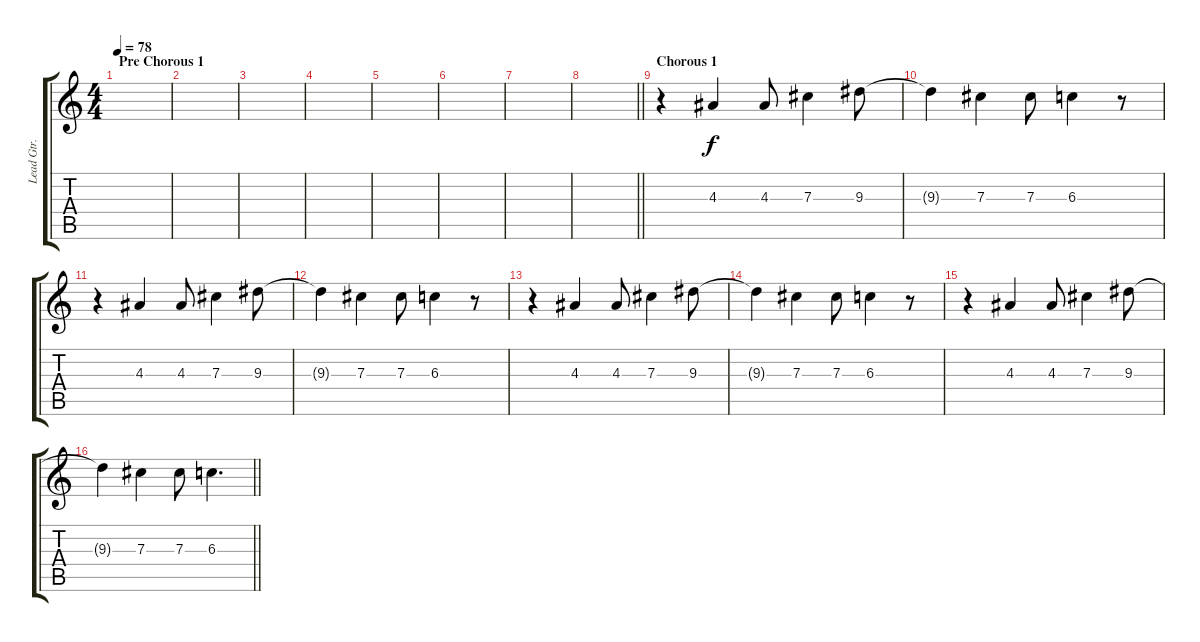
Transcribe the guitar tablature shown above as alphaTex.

\track ("Lead Gtr." "Lead Gtr.") {instrument distortionguitar}
\staff {score tabs}
\tuning (Eb4 Bb3 Gb3 Db3 Ab2 Db2) {hide}
\ts (4 4)
\section ("" "Pre Chorous 1")
\tempo 78
\clef g2
\ks c
|
|
|
|
|
|
|
\barLineRight lightlight
|
\section ("" "Chorous 1")
r.4{volume 8} 4.3.4 4.3.8 7.3.4 9.3.8 |
9.3{t}.4 7.3.4 7.3.8 6.3.4 r.8 |
r.4 4.3.4 4.3.8 7.3.4 9.3.8 |
9.3{t}.4 7.3.4 7.3.8 6.3.4 r.8 |
r.4 4.3.4 4.3.8 7.3.4 9.3.8 |
9.3{t}.4 7.3.4 7.3.8 6.3.4 r.8 |
r.4 4.3.4 4.3.8 7.3.4 9.3.8 |
\barLineRight lightlight
9.3{t}.4 7.3.4 7.3.8 6.3.4{d}
